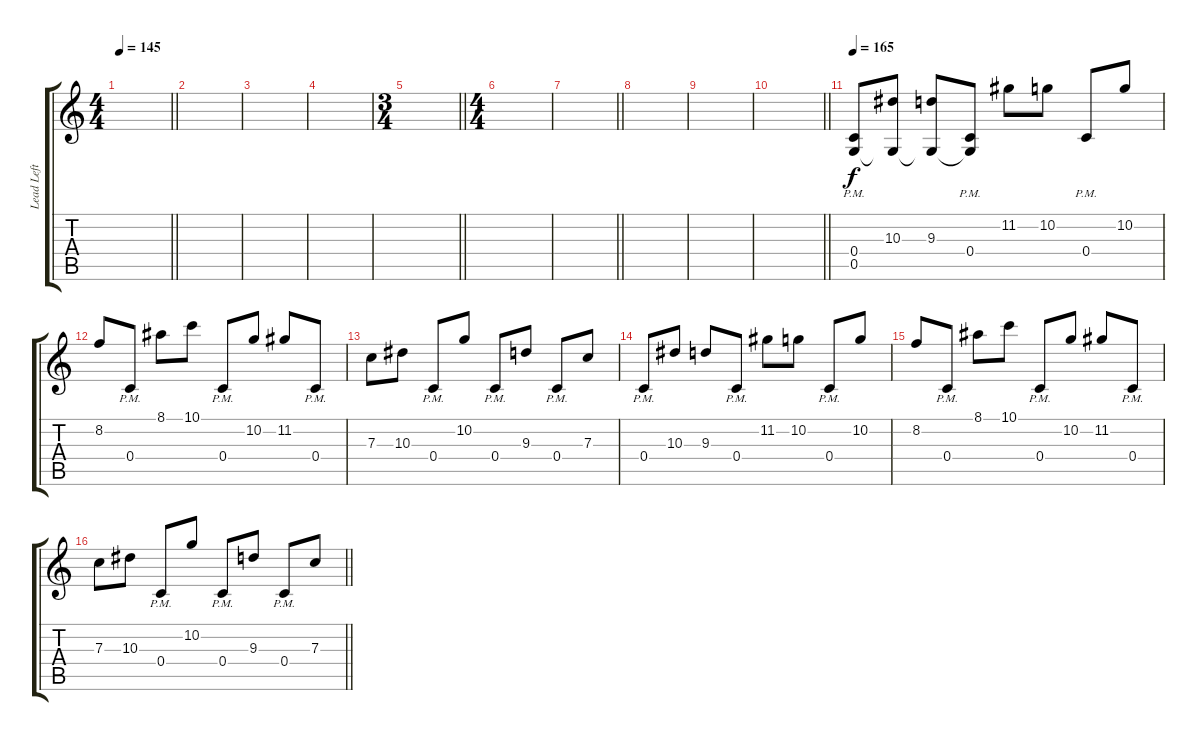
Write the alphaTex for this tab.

\track ("Lead Left" "Lead Left") {instrument distortionguitar}
\staff {score tabs}
\tuning (D4 A3 F3 C3 G2 C2) {hide}
\ts (4 4)
\tempo 145
\clef g2
\barLineRight lightlight
\ks c
|
\section ("" "")
|
|
|
\ts (3 4)
\barLineRight lightlight
|
\ts (4 4)
\section ("" "")
|
\barLineRight lightlight
|
|
|
\barLineRight lightlight
|
\section ("" "")
\tempo 165
(0.4{pm} 0.5).8 (10.3 0.5{t}).8 (9.3 0.5{t}).8 (0.4{pm} 0.5{t}).8 11.2.8 10.2.8 0.4{pm}.8 10.2.8 |
8.2.8 0.4{pm}.8 8.1.8 10.1.8 0.4{pm}.8 10.2.8 11.2.8 0.4{pm}.8 |
7.3.8 10.3.8 0.4{pm}.8 10.2.8 0.4{pm}.8 9.3.8 0.4{pm}.8 7.3.8 |
0.4{pm}.8 10.3.8 9.3.8 0.4{pm}.8 11.2.8 10.2.8 0.4{pm}.8 10.2.8 |
8.2.8 0.4{pm}.8 8.1.8 10.1.8 0.4{pm}.8 10.2.8 11.2.8 0.4{pm}.8 |
\barLineRight lightlight
7.3.8 10.3.8 0.4{pm}.8 10.2.8 0.4{pm}.8 9.3.8 0.4{pm}.8 7.3.8
